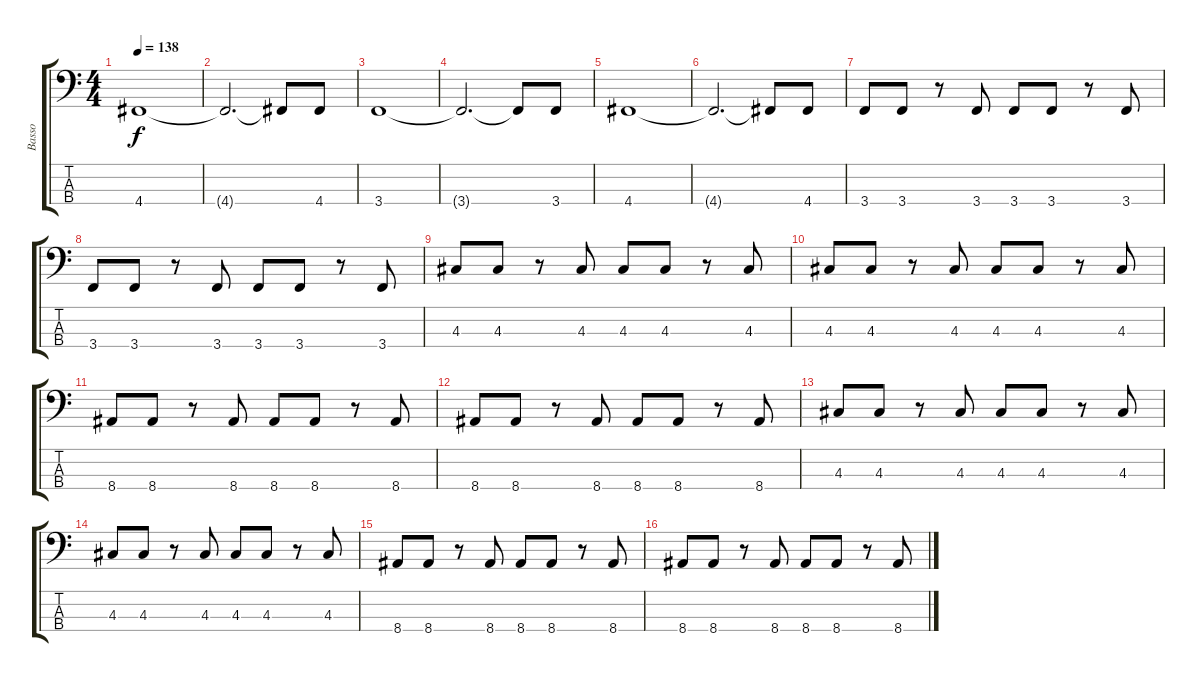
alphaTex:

\track ("Basso" "Basso") {instrument electricbassfinger}
\staff {score tabs}
\tuning (G2 D2 A1 D1) {hide}
\ts (4 4)
\tempo 138
\clef f4
\ks c
4.4.1{dy f} |
4.4{t}.2{d} 4.4{t}.8 4.4.8 |
3.4.1 |
3.4{t}.2{d} 3.4{t}.8 3.4.8 |
4.4.1 |
4.4{t}.2{d} 4.4{t}.8 4.4.8 |
3.4.8 3.4.8 r.8 3.4.8 3.4.8 3.4.8 r.8 3.4.8 |
3.4.8 3.4.8 r.8 3.4.8 3.4.8 3.4.8 r.8 3.4.8 |
4.3.8 4.3.8 r.8 4.3.8 4.3.8 4.3.8 r.8 4.3.8 |
4.3.8 4.3.8 r.8 4.3.8 4.3.8 4.3.8 r.8 4.3.8 |
8.4.8 8.4.8 r.8 8.4.8 8.4.8 8.4.8 r.8 8.4.8 |
8.4.8 8.4.8 r.8 8.4.8 8.4.8 8.4.8 r.8 8.4.8 |
4.3.8 4.3.8 r.8 4.3.8 4.3.8 4.3.8 r.8 4.3.8 |
4.3.8 4.3.8 r.8 4.3.8 4.3.8 4.3.8 r.8 4.3.8 |
8.4.8 8.4.8 r.8 8.4.8 8.4.8 8.4.8 r.8 8.4.8 |
8.4.8 8.4.8 r.8 8.4.8 8.4.8 8.4.8 r.8 8.4.8
